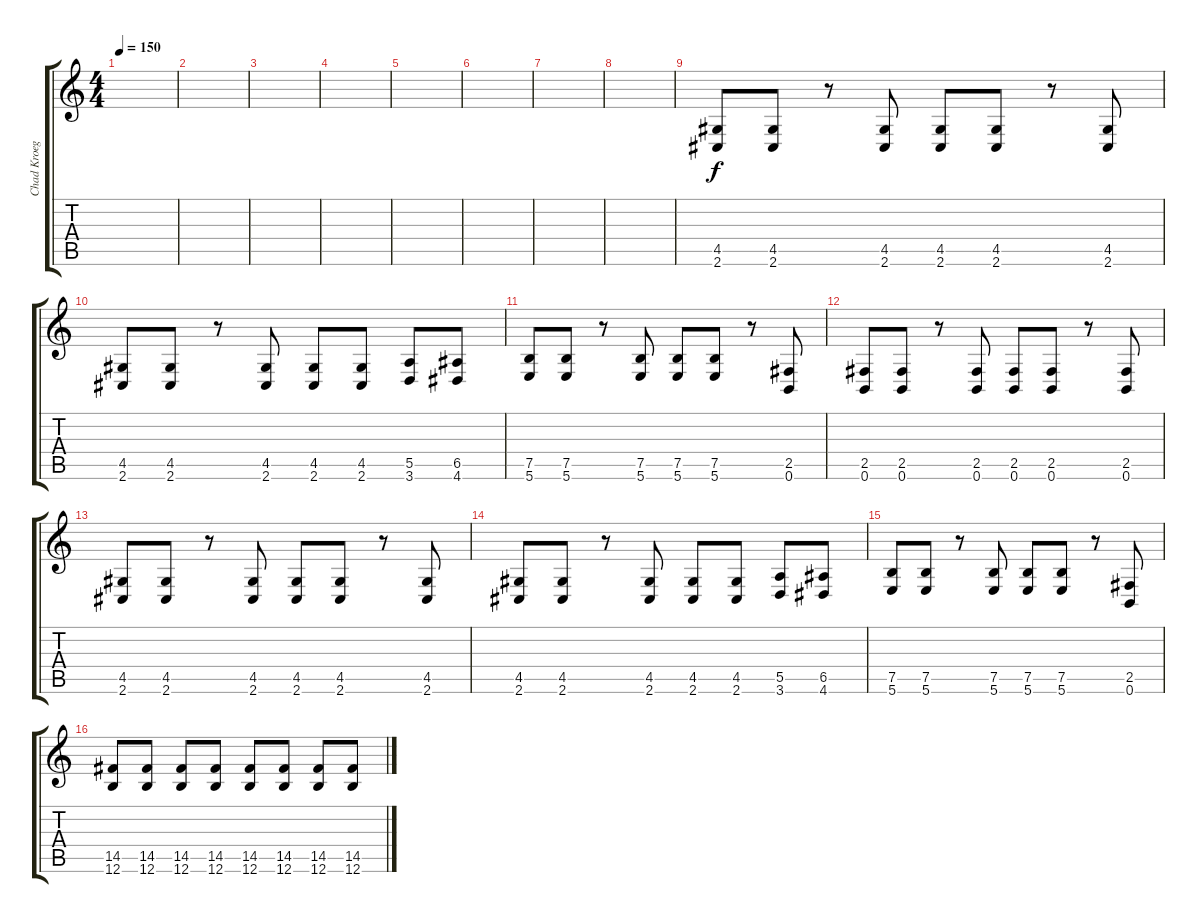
\track ("Chad Kroeger" "Chad Kroeg") {instrument distortionguitar}
\staff {score tabs}
\tuning (B3 Gb3 D3 A2 E2 B1) {hide}
\ts (4 4)
\tempo 150
\clef g2
\ks c
|
|
|
|
|
|
|
|
(4.5 2.6).8 (4.5 2.6).8 r.8 (4.5 2.6).8 (4.5 2.6).8 (4.5 2.6).8 r.8 (4.5 2.6).8 |
(4.5 2.6).8 (4.5 2.6).8 r.8 (4.5 2.6).8 (4.5 2.6).8 (4.5 2.6).8 (5.5 3.6).8 (6.5 4.6).8 |
(7.5 5.6).8 (7.5 5.6).8 r.8 (7.5 5.6).8 (7.5 5.6).8 (7.5 5.6).8 r.8 (2.5 0.6).8 |
(2.5 0.6).8 (2.5 0.6).8 r.8 (2.5 0.6).8 (2.5 0.6).8 (2.5 0.6).8 r.8 (2.5 0.6).8 |
(4.5 2.6).8 (4.5 2.6).8 r.8 (4.5 2.6).8 (4.5 2.6).8 (4.5 2.6).8 r.8 (4.5 2.6).8 |
(4.5 2.6).8 (4.5 2.6).8 r.8 (4.5 2.6).8 (4.5 2.6).8 (4.5 2.6).8 (5.5 3.6).8 (6.5 4.6).8 |
(7.5 5.6).8 (7.5 5.6).8 r.8 (7.5 5.6).8 (7.5 5.6).8 (7.5 5.6).8 r.8 (2.5 0.6).8 |
(14.5 12.6).8 (14.5 12.6).8 (14.5 12.6).8 (14.5 12.6).8 (14.5 12.6).8 (14.5 12.6).8 (14.5 12.6).8 (14.5 12.6).8
